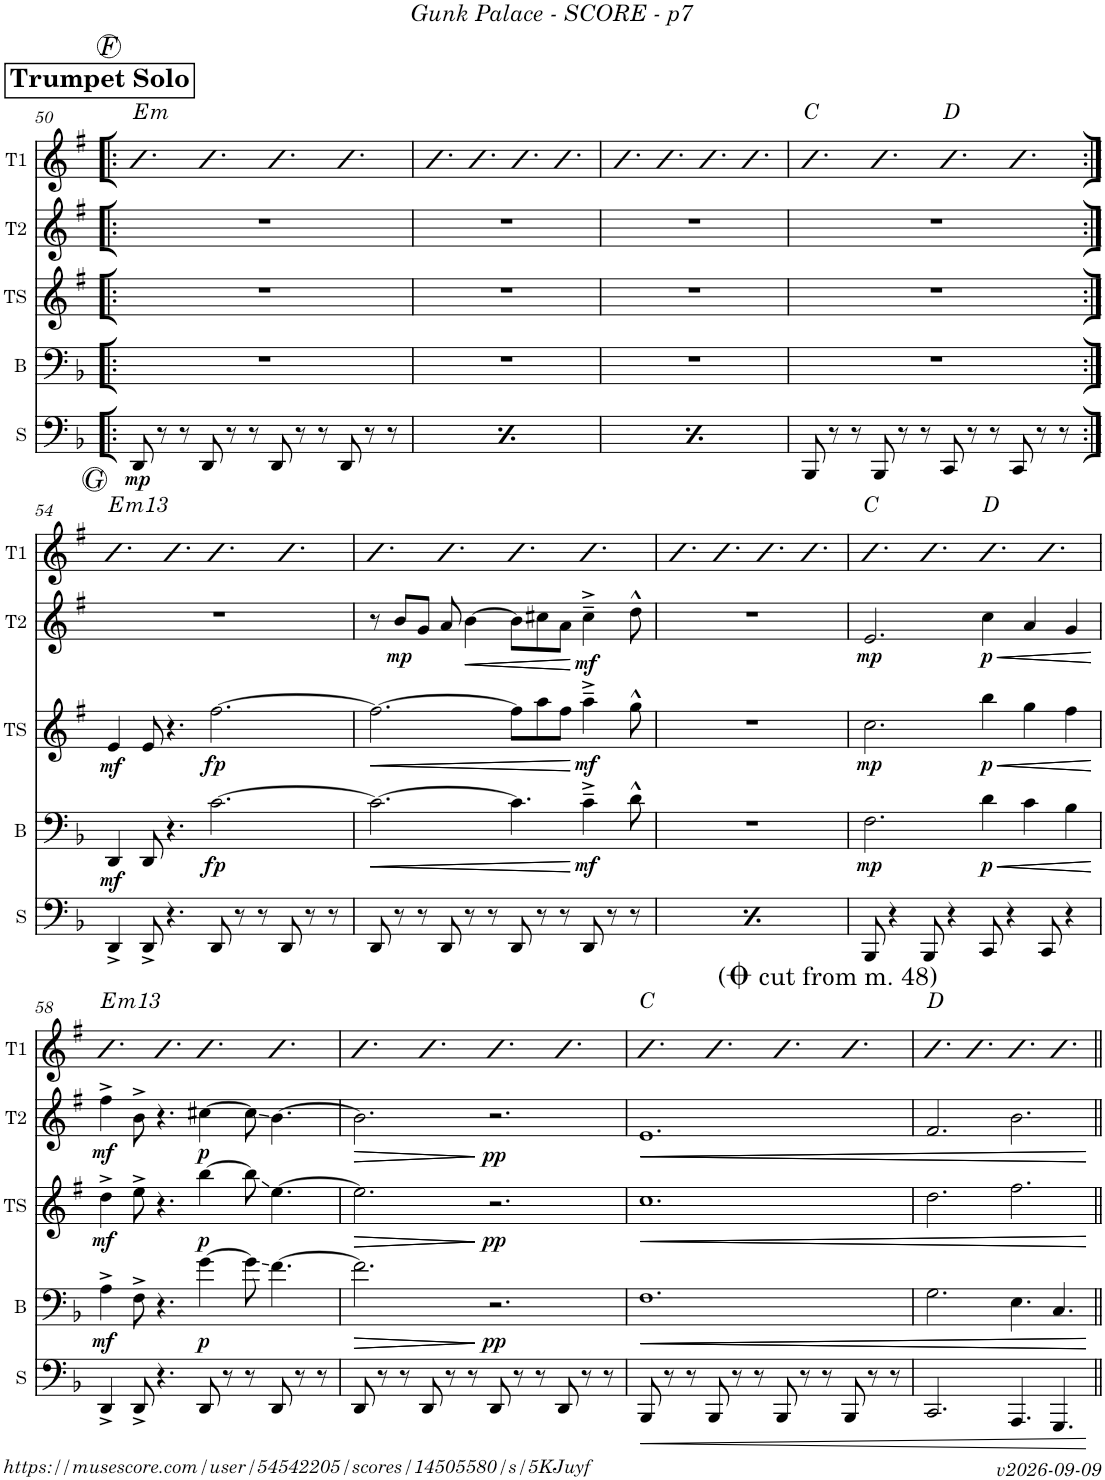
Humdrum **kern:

**kern	**dynam	**kern	**dynam	**kern	**dynam	**kern	**dynam	**kern	**harte
*part5	*part5	*part4	*part4	*part3	*part3	*part2	*part2	*part1	*part1
*staff5	*staff5	*staff4	*staff4	*staff3	*staff3	*staff2	*staff2	*staff1	*
*I"Sousa	*	*I"Trombone	*	*I"Tenor Sax	*	*I"Trumpet 2	*	*I"Trumpet 1	*
*I'S	*	*	*	*I'TS	*	*I'T2	*	*I'T1	*
!!LO:PB:g=z
*clefF4	*	*clefF4	*	*clefG2	*	*clefG2	*	*clefG2	*
*	*	*	*	*Trd8c14	*	*Trd1c2	*	*Trd1c2	*
*k[b-]	*	*k[b-]	*	*k[f#]	*	*k[f#]	*	*k[f#]	*
*M12/8	*	*M12/8	*	*M12/8	*	*M12/8	*	*M12/8	*
!!LO:REH:place=s1:a:i:enc=circle:fs=14:t=F
!!LO:REH:place=s1:a:B:fs=14:t=Trumpet Solo
=50!|:	=50!|:	=50!|:	=50!|:	=50!|:	=50!|:	=50!|:	=50!|:	=50!|:	=50!|:
!	!LO:DY:b	!	!	!	!	!	!	!	!LO:H:kt=m
8DD/	mp	1.r	.	1.r	.	1.r	.	4.cc	E:min
8r	.	.	.	.	.	.	.	.	.
8r	.	.	.	.	.	.	.	.	.
8DD/	.	.	.	.	.	.	.	4.cc	.
8r	.	.	.	.	.	.	.	.	.
8r	.	.	.	.	.	.	.	.	.
8DD/	.	.	.	.	.	.	.	4.cc	.
8r	.	.	.	.	.	.	.	.	.
8r	.	.	.	.	.	.	.	.	.
8DD/	.	.	.	.	.	.	.	4.cc	.
8r	.	.	.	.	.	.	.	.	.
8r	.	.	.	.	.	.	.	.	.
=51	=51	=51	=51	=51	=51	=51	=51	=51	=51
!	!LO:DY:b	!	!	!	!	!	!	!	!
8DD/	mp	1.r	.	1.r	.	1.r	.	4.cc	.
8r	.	.	.	.	.	.	.	.	.
8r	.	.	.	.	.	.	.	.	.
8DD/	.	.	.	.	.	.	.	4.cc	.
8r	.	.	.	.	.	.	.	.	.
8r	.	.	.	.	.	.	.	.	.
8DD/	.	.	.	.	.	.	.	4.cc	.
8r	.	.	.	.	.	.	.	.	.
8r	.	.	.	.	.	.	.	.	.
8DD/	.	.	.	.	.	.	.	4.cc	.
8r	.	.	.	.	.	.	.	.	.
8r	.	.	.	.	.	.	.	.	.
=52	=52	=52	=52	=52	=52	=52	=52	=52	=52
!	!LO:DY:b	!	!	!	!	!	!	!	!
8DD/	mp	1.r	.	1.r	.	1.r	.	4.cc	.
8r	.	.	.	.	.	.	.	.	.
8r	.	.	.	.	.	.	.	.	.
8DD/	.	.	.	.	.	.	.	4.cc	.
8r	.	.	.	.	.	.	.	.	.
8r	.	.	.	.	.	.	.	.	.
8DD/	.	.	.	.	.	.	.	4.cc	.
8r	.	.	.	.	.	.	.	.	.
8r	.	.	.	.	.	.	.	.	.
8DD/	.	.	.	.	.	.	.	4.cc	.
8r	.	.	.	.	.	.	.	.	.
8r	.	.	.	.	.	.	.	.	.
=53	=53	=53	=53	=53	=53	=53	=53	=53	=53
8BBB-/	.	1.r	.	1.r	.	1.r	.	4.cc	C:maj
8r	.	.	.	.	.	.	.	.	.
8r	.	.	.	.	.	.	.	.	.
8BBB-/	.	.	.	.	.	.	.	4.cc	.
8r	.	.	.	.	.	.	.	.	.
8r	.	.	.	.	.	.	.	.	.
8CC/	.	.	.	.	.	.	.	4.cc	D:maj
8r	.	.	.	.	.	.	.	.	.
8r	.	.	.	.	.	.	.	.	.
8CC/	.	.	.	.	.	.	.	4.cc	.
8r	.	.	.	.	.	.	.	.	.
8r	.	.	.	.	.	.	.	.	.
!!LO:LB:g=z
!!LO:REH:place=s1:a:i:enc=circle:fs=14:t=G
=54:|!	=54:|!	=54:|!	=54:|!	=54:|!	=54:|!	=54:|!	=54:|!	=54:|!	=54:|!
!	!	!	!LO:DY:b	!	!LO:DY:b	!	!	!	!LO:H:kt=m13
4DD^/	.	4DD/	mf	4e/	mf	1.r	.	4.ccn	E:min9(11,13)
8DD^/	.	8DD/	.	8e/	.	.	.	.	.
4.r	.	4.r	.	4.r	.	.	.	4.cc	.
!	!	!	!LO:DY:b	!	!LO:DY:b	!	!	!	!
8DD/	.	[2.c\	fp	[2.ff#\	fp	.	.	4.cc	.
8r	.	.	.	.	.	.	.	.	.
8r	.	.	.	.	.	.	.	.	.
8DD/	.	.	.	.	.	.	.	4.cc	.
8r	.	.	.	.	.	.	.	.	.
8r	.	.	.	.	.	.	.	.	.
=55	=55	=55	=55	=55	=55	=55	=55	=55	=55
!	!	!	!LO:HP:b	!	!LO:HP:b	!	!	!	!
8DD/	.	2.c\_	<	2.ff#\_	<	8r	.	4.cc	.
!	!	!	!	!	!	!	!LO:DY:b	!	!
8r	.	.	.	.	.	8b/L	mp	.	.
8r	.	.	.	.	.	8g/J	.	.	.
8DD/	.	.	.	.	.	8a/	.	4.cc	.
!	!	!	!	!	!	!	!LO:HP:b	!	!
8r	.	.	.	.	.	[4b\	<	.	.
8r	.	.	.	.	.	.	.	.	.
!	!	!	!LO:HP:b	!	!LO:HP:b	!	!LO:HP:b	!	!
8DD/	.	4.c\]	<	8ff#\L]	<	8b\L]	<	4.cc	.
8r	.	.	.	8aa\	.	8cc#X\	.	.	.
8r	.	.	.	8ff#\J	.	8a\J	.	.	.
!	!	!	!LO:DY:n=1:b	!	!LO:DY:n=1:b	!	!LO:DY:n=1:b	!	!
8DD/	.	4c~^\	[ [ mf	4aa~^\	[ [ mf	4cc#~^\	[ [ mf	4.cc	.
8r	.	.	.	.	.	.	.	.	.
8r	.	8d^^\	.	8gg^^\	.	8dd^^\	.	.	.
=56	=56	=56	=56	=56	=56	=56	=56	=56	=56
8DD/	.	1.r	.	1.r	.	1.r	.	4.cc	.
8r	.	.	.	.	.	.	.	.	.
8r	.	.	.	.	.	.	.	.	.
8DD/	.	.	.	.	.	.	.	4.cc	.
8r	.	.	.	.	.	.	.	.	.
8r	.	.	.	.	.	.	.	.	.
8DD/	.	.	.	.	.	.	.	4.cc	.
8r	.	.	.	.	.	.	.	.	.
8r	.	.	.	.	.	.	.	.	.
8DD/	.	.	.	.	.	.	.	4.cc	.
8r	.	.	.	.	.	.	.	.	.
8r	.	.	.	.	.	.	.	.	.
=57	=57	=57	=57	=57	=57	=57	=57	=57	=57
!	!	!	!LO:DY:b	!	!LO:DY:b	!	!LO:DY:b	!	!
8BBB-/	.	2.F\	mp	2.cc\	mp	2.e/	mp	4.cc	C:maj
4r	.	.	.	.	.	.	.	.	.
8BBB-/	.	.	.	.	.	.	.	4.cc	.
4r	.	.	.	.	.	.	.	.	.
!	!	!	!LO:HP:b	!	!LO:HP:b	!	!LO:HP:b	!	!
!	!	!	!LO:DY:n=1:b	!	!LO:DY:n=1:b	!	!LO:DY:n=1:b	!	!
8CC/	.	4d\	< p	4bb\	< p	4cc\	< p	4.cc	D:maj
4r	.	.	.	.	.	.	.	.	.
!	!	!	!LO:HP:b	!	!LO:HP:b	!	!LO:HP:b	!	!
.	.	4c\	<	4gg\	<	4a/	<	.	.
8CC/	.	.	.	.	.	.	.	4.cc	.
4r	.	4B-\	.	4ff#\	.	4g/	.	.	.
.	.	.	[ [	.	[ [	.	[ [	.	.
!!LO:LB:g=z
=58	=58	=58	=58	=58	=58	=58	=58	=58	=58
!	!	!	!LO:DY:b	!	!LO:DY:b	!	!LO:DY:b	!	!LO:H:kt=m13
4DD^/	.	4A^\	mf	4dd^\	mf	4ff#^\	mf	4.ccn	E:min9(11,13)
8DD^/	.	8F^\	.	8ee^\	.	8b^\	.	.	.
4.r	.	4.r	.	4.r	.	4.r	.	4.cc	.
!	!	!	!LO:DY:b	!	!LO:DY:b	!	!LO:DY:b	!	!
8DD/	.	[4g\	p	[4bb\	p	[4cc#X\	p	4.cc	.
8r	.	.	.	.	.	.	.	.	.
8r	.	8g\]	.	8bb\]	.	8cc#\]	.	.	.
8DD/	.	[4.f\	.	[4.ee\	.	[4.b\	.	4.cc	.
8r	.	.	.	.	.	.	.	.	.
8r	.	.	.	.	.	.	.	.	.
=59	=59	=59	=59	=59	=59	=59	=59	=59	=59
!	!	!	!LO:HP:b	!	!	!	!	!	!
!	!	!	!LO:HP:n=1:b	!	!LO:HP:b	!	!	!	!
!	!	!	!	!	!LO:HP:n=1:b	!	!LO:HP:b	!	!
!	!	!	!	!	!	!	!LO:HP:n=1:b	!	!
8DD/	.	2.f\]	> >	2.ee\]	> >	2.b\]	> >	4.cc	.
8r	.	.	.	.	.	.	.	.	.
8r	.	.	.	.	.	.	.	.	.
8DD/	.	.	.	.	.	.	.	4.cc	.
8r	.	.	.	.	.	.	.	.	.
8r	.	.	.	.	.	.	.	.	.
!	!	!	!LO:DY:n=1:b	!	!LO:DY:n=1:b	!	!LO:DY:n=1:b	!	!
8DD/	.	2.r	] pp	2.r	] pp	2.r	] pp	4.cc	.
8r	.	.	.	.	.	.	.	.	.
8r	.	.	.	.	.	.	.	.	.
8DD/	.	.	.	.	.	.	.	4.cc	.
8r	.	.	.	.	.	.	.	.	.
8r	.	.	.	.	.	.	.	.	.
.	.	.	]	.	]	.	]	.	.
=60	=60	=60	=60	=60	=60	=60	=60	=60	=60
!	!LO:HP:b	!	!LO:HP:b	!	!LO:HP:b	!	!LO:HP:b	!	!
8BBB-/	<	1.F	<	1.cc	<	1.e	<	4.cc	C:maj
8r	.	.	.	.	.	.	.	.	.
8r	.	.	.	.	.	.	.	.	.
8BBB-/	.	.	.	.	.	.	.	4.cc	.
8r	.	.	.	.	.	.	.	.	.
8r	.	.	.	.	.	.	.	.	.
8BBB-/	.	.	.	.	.	.	.	4.cc	.
8r	.	.	.	.	.	.	.	.	.
8r	.	.	.	.	.	.	.	.	.
8BBB-/	.	.	.	.	.	.	.	4.cc	.
8r	.	.	.	.	.	.	.	.	.
8r	.	.	.	.	.	.	.	.	.
=61	=61	=61	=61	=61	=61	=61	=61	=61	=61
!	!	!	!LO:HP:b	!	!LO:HP:b	!	!LO:HP:b	!	!
2.CC/	.	2.G\	<	2.dd\	<	2.f#/	<	4.cc	D:maj
.	.	.	.	.	.	.	.	4.cc	.
4.AAA/	.	4.E\	.	2.ff#\	.	2.b\	.	4.cc	.
4.GGG/	.	4.C/	.	.	.	.	.	4.cc	.
.	[	.	[ [	.	[ [	.	[ [	.	.
=||	=||	=||	=||	=||	=||	=||	=||	=||	=||
*-	*-	*-	*-	*-	*-	*-	*-	*-	*-
